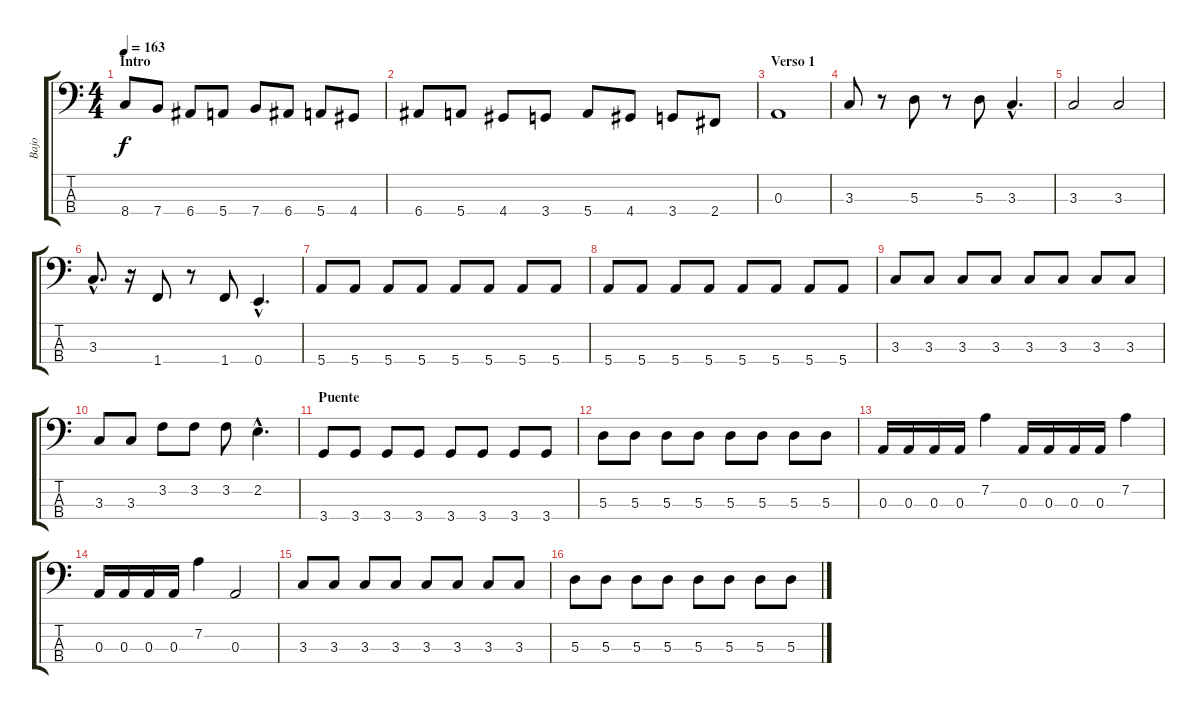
\track ("Bajo" "Bajo") {instrument electricbassfinger}
\staff {score tabs}
\tuning (G2 D2 A1 E1) {hide}
\ts (4 4)
\section ("" "Intro")
\tempo 163
\clef f4
\ks c
8.4.8{dy f instrument electricbassfinger} 7.4.8 6.4.8 5.4.8 7.4.8 6.4.8 5.4.8 4.4.8 |
6.4.8 5.4.8 4.4.8 3.4.8 5.4.8 4.4.8 3.4.8 2.4.8 |
\section ("" "Verso 1")
0.3.1 |
3.3.8 r.8 5.3.8 r.8 5.3.8 3.3{hac}.4{d} |
3.3.2 3.3.2 |
3.3{hac}.8{d} r.16 1.4.8 r.8 1.4.8 0.4{hac}.4{d} |
5.4.8 5.4.8 5.4.8 5.4.8 5.4.8 5.4.8 5.4.8 5.4.8 |
5.4.8 5.4.8 5.4.8 5.4.8 5.4.8 5.4.8 5.4.8 5.4.8 |
3.3.8 3.3.8 3.3.8 3.3.8 3.3.8 3.3.8 3.3.8 3.3.8 |
3.3.8 3.3.8 3.2.8 3.2.8 3.2.8 2.2{hac}.4{d} |
\section ("" "Puente")
3.4.8 3.4.8 3.4.8 3.4.8 3.4.8 3.4.8 3.4.8 3.4.8 |
5.3.8 5.3.8 5.3.8 5.3.8 5.3.8 5.3.8 5.3.8 5.3.8 |
0.3.16 0.3.16 0.3.16 0.3.16 7.2.4 0.3.16 0.3.16 0.3.16 0.3.16 7.2.4 |
0.3.16 0.3.16 0.3.16 0.3.16 7.2.4 0.3.2 |
3.3.8 3.3.8 3.3.8 3.3.8 3.3.8 3.3.8 3.3.8 3.3.8 |
5.3.8 5.3.8 5.3.8 5.3.8 5.3.8 5.3.8 5.3.8 5.3.8
